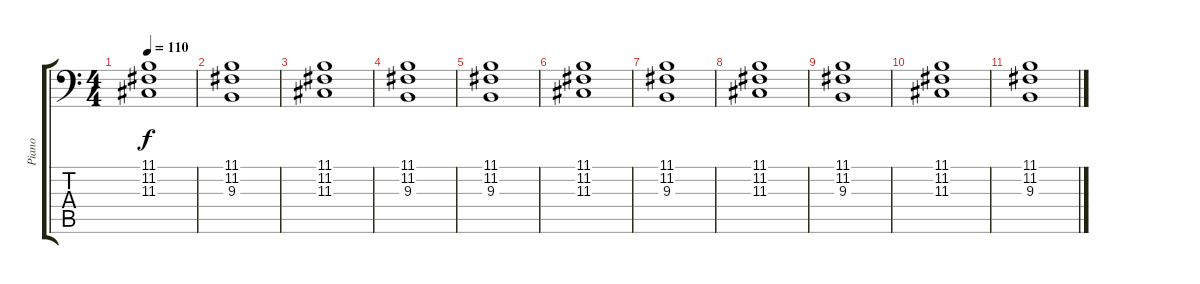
\track ("Piano" "Piano") {instrument acousticgrandpiano}
\staff {score tabs}
\tuning (C3 G2 D2 A1 E1 B0) {hide}
\ts (4 4)
\tempo 110
\clef f4
\ks c
(11.1 11.2 11.3).1{dy f} |
(11.1 11.2 9.3).1 |
(11.1 11.2 11.3).1 |
(11.1 11.2 9.3).1 |
(11.1 11.2 9.3).1 |
(11.1 11.2 11.3).1 |
(11.1 11.2 9.3).1 |
(11.1 11.2 11.3).1 |
(11.1 11.2 9.3).1 |
(11.1 11.2 11.3).1 |
(11.1 11.2 9.3).1
